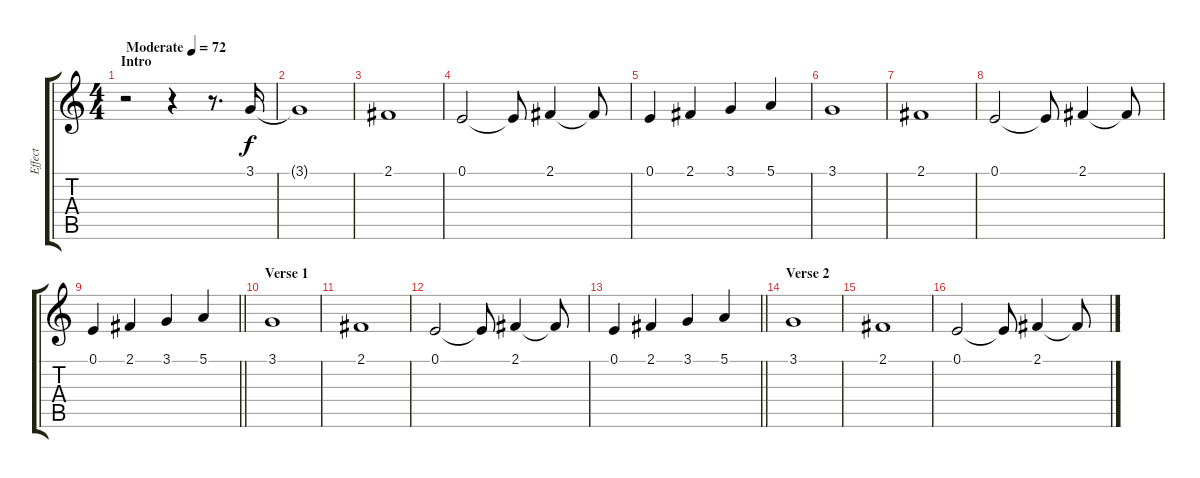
\track ("Effect" "Effect") {instrument recorder}
\staff {score tabs}
\tuning (E4 B3 G3 D3 A2 E2) {hide}
\ts (4 4)
\section ("" "Intro")
\tempo (72 "Moderate")
\clef g2
\ks c
r.2{dy f instrument recorder} r.4 r.8{d} 3.1.16 |
3.1{t}.1 |
2.1.1 |
0.1.2 0.1{t}.8 2.1.4 2.1{t}.8 |
0.1.4 2.1.4 3.1.4 5.1.4 |
3.1.1 |
2.1.1 |
0.1.2 0.1{t}.8 2.1.4 2.1{t}.8 |
\barLineRight lightlight
0.1.4 2.1.4 3.1.4 5.1.4 |
\section ("" "Verse 1")
3.1.1 |
2.1.1 |
0.1.2 0.1{t}.8 2.1.4 2.1{t}.8 |
\barLineRight lightlight
0.1.4 2.1.4 3.1.4 5.1.4 |
\section ("" "Verse 2")
3.1.1 |
2.1.1 |
0.1.2 0.1{t}.8 2.1.4 2.1{t}.8
